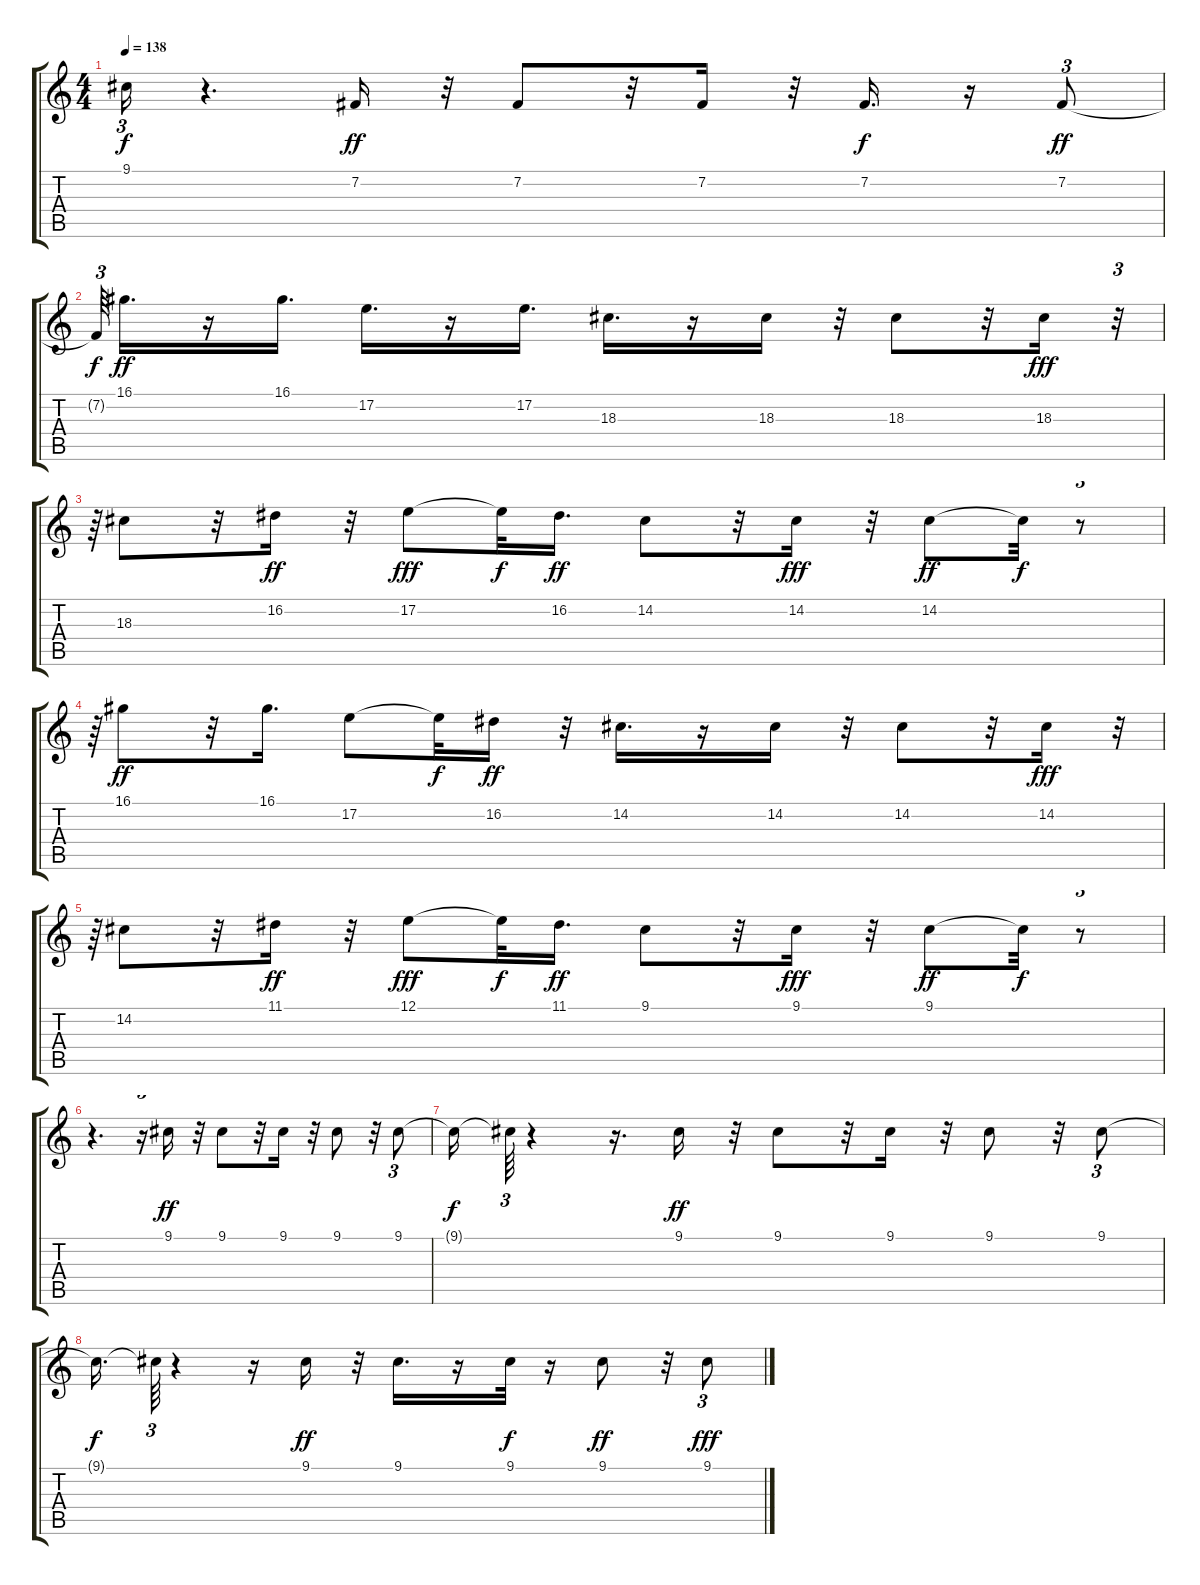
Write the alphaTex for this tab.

\track "" {instrument flute}
\staff {score tabs}
\tuning (E4 B3 G3 D3 A2 E2) {hide}
\ts (4 4)
\tempo 138
\clef g2
\ks c
9.1{t}.16{tu (3 2) dy f} r.4{d} 7.2.16{dy ff} r.32 7.2.8 r.32 7.2.16 r.32 7.2.16{d dy f} r.16 7.2.8{tu (3 2) dy ff} |
7.2{t}.64{tu (3 2) dy f} 16.1.16{d dy ff} r.16 16.1.16{d} 17.2.16{d} r.16 17.2.16{d} 18.3.16{d} r.16 18.3.16 r.32 18.3.8 r.32 18.3.16{dy fff} r.32{tu (3 2)} |
r.64{tu (3 2)} 18.3.8 r.32 16.2.16{dy ff} r.32 17.2.8{dy fff} 17.2{t}.32{dy f} 16.2.16{d dy ff} 14.2.8 r.32 14.2.16{dy fff} r.32 14.2.8{dy ff} 14.2{t}.32{dy f} r.8{tu (3 2)} |
r.64{tu (3 2)} 16.1.8{dy ff} r.32 16.1.16{d} 17.2.8 17.2{t}.32{dy f} 16.2.16{dy ff} r.32 14.2.16{d} r.16 14.2.16 r.32 14.2.8 r.32 14.2.16{dy fff} r.32{tu (3 2)} |
r.64{tu (3 2)} 14.2.8 r.32 11.1.16{dy ff} r.32 12.1.8{dy fff} 12.1{t}.32{dy f} 11.1.16{d dy ff} 9.1.8 r.32 9.1.16{dy fff} r.32 9.1.8{dy ff} 9.1{t}.32{dy f} r.8{tu (3 2)} |
r.4{d} r.16{tu (3 2)} 9.1.16{dy ff} r.32 9.1.8 r.32 9.1.16 r.32 9.1.8 r.32 9.1.8{tu (3 2)} |
9.1{t}.16{dy f} 9.1{t}.64{tu (3 2)} r.4 r.16{d} 9.1.16{dy ff} r.32 9.1.8 r.32 9.1.16 r.32 9.1.8 r.32 9.1.8{tu (3 2)} |
9.1{t}.16{d dy f} 9.1{t}.64{tu (3 2)} r.4 r.16 9.1.16{dy ff} r.32 9.1.16{d} r.16 9.1.32{dy f} r.16 9.1.8{dy ff} r.32 9.1.8{tu (3 2) dy fff}
